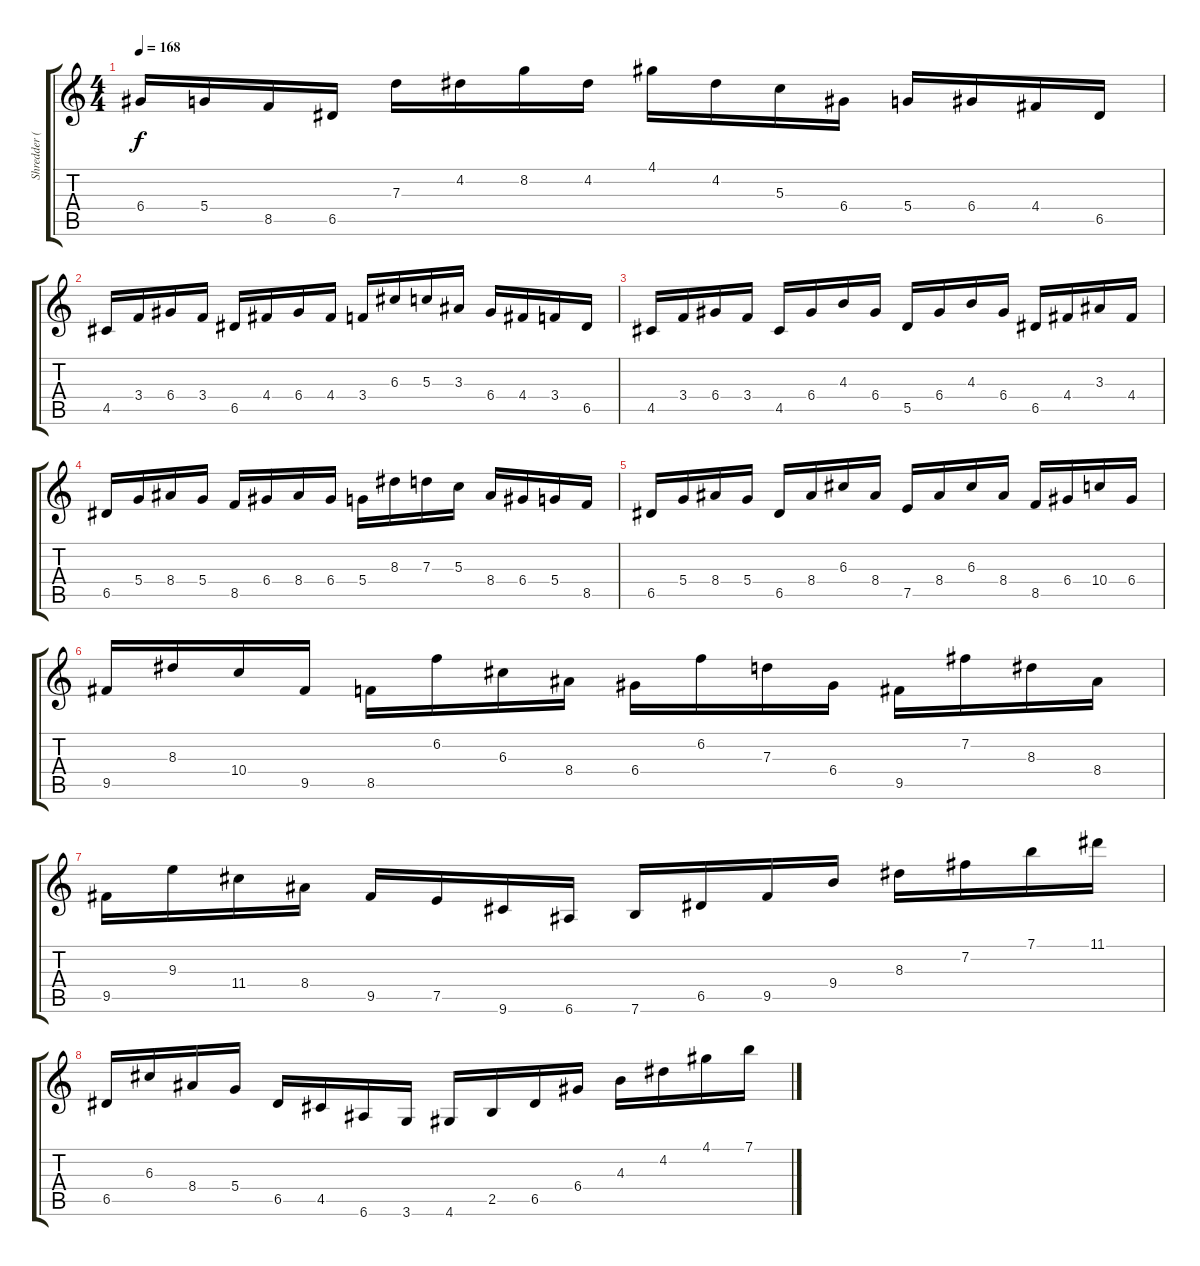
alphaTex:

\track ("Shredder (Clean Guitar)" "Shredder (") {instrument electricguitarclean}
\staff {score tabs}
\tuning (E4 B3 G3 D3 A2 E2) {hide}
\ts (4 4)
\tempo 168
\clef g2
\ks c
6.4.16{dy f} 5.4.16 8.5.16 6.5.16 7.3.16 4.2.16 8.2.16 4.2.16 4.1.16 4.2.16 5.3.16 6.4.16 5.4.16 6.4.16 4.4.16 6.5.16 |
4.5.16 3.4.16 6.4.16 3.4.16 6.5.16 4.4.16 6.4.16 4.4.16 3.4.16 6.3.16 5.3.16 3.3.16 6.4.16 4.4.16 3.4.16 6.5.16 |
4.5.16 3.4.16 6.4.16 3.4.16 4.5.16 6.4.16 4.3.16 6.4.16 5.5.16 6.4.16 4.3.16 6.4.16 6.5.16 4.4.16 3.3.16 4.4.16 |
6.5.16 5.4.16 8.4.16 5.4.16 8.5.16 6.4.16 8.4.16 6.4.16 5.4.16 8.3.16 7.3.16 5.3.16 8.4.16 6.4.16 5.4.16 8.5.16 |
6.5.16 5.4.16 8.4.16 5.4.16 6.5.16 8.4.16 6.3.16 8.4.16 7.5.16 8.4.16 6.3.16 8.4.16 8.5.16 6.4.16 10.4.16 6.4.16 |
9.5.16 8.3.16 10.4.16 9.5.16 8.5.16 6.2.16 6.3.16 8.4.16 6.4.16 6.2.16 7.3.16 6.4.16 9.5.16 7.2.16 8.3.16 8.4.16 |
9.5.16 9.3.16 11.4.16 8.4.16 9.5.16 7.5.16 9.6.16 6.6.16 7.6.16 6.5.16 9.5.16 9.4.16 8.3.16 7.2.16 7.1.16 11.1.16 |
6.5.16 6.3.16 8.4.16 5.4.16 6.5.16 4.5.16 6.6.16 3.6.16 4.6.16 2.5.16 6.5.16 6.4.16 4.3.16 4.2.16 4.1.16 7.1.16
